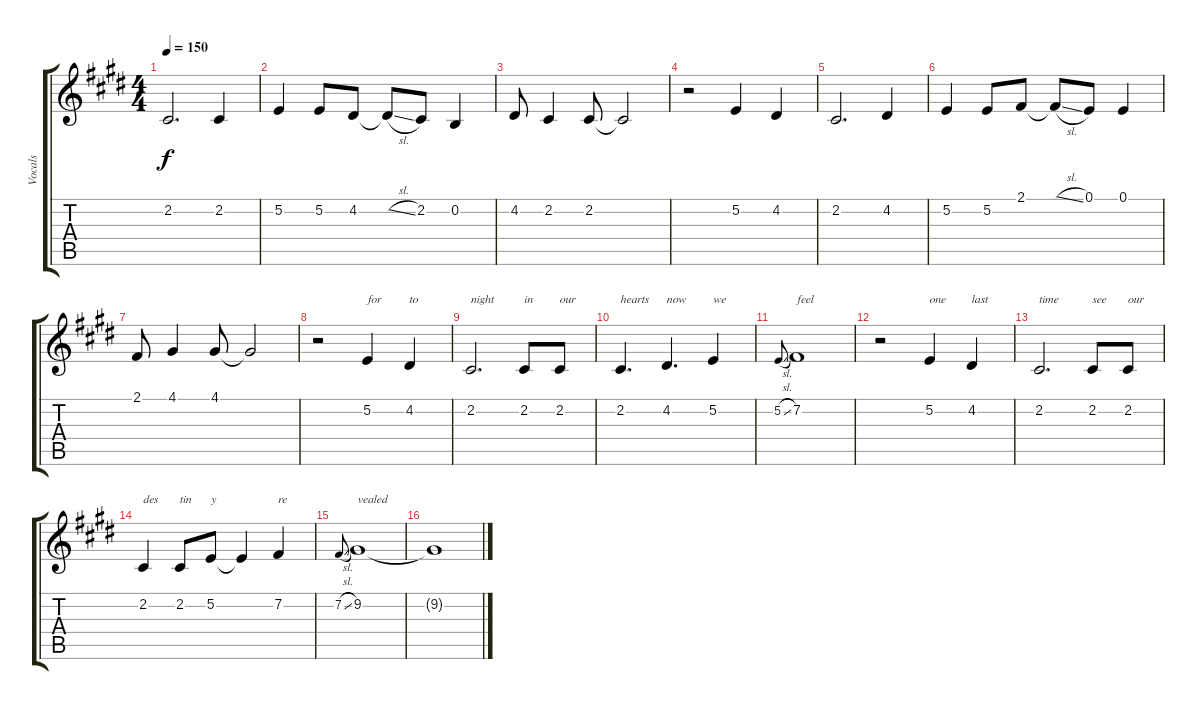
\track ("Vocals" "Vocals") {instrument lead2sawtooth}
\staff {score tabs}
\tuning (E4 B3 G3 D3 A2 E2) {hide}
\ts (4 4)
\tempo 150
\clef g2
\ks c#minor
2.2.2{d dy f} 2.2.4 |
5.2.4 5.2.8 4.2.8 4.2{sl t}.8 2.2.8 0.2.4 |
4.2.8 2.2.4 2.2.8 2.2{t}.2 |
r.2 5.2.4 4.2.4 |
2.2.2{d} 4.2.4 |
5.2.4 5.2.8 2.1.8 2.1{sl t}.8 0.1.8 0.1.4 |
2.1.8 4.1.4 4.1.8 4.1{t}.2 |
r.2 5.2.4{txt "for "} 4.2.4{txt "to"} |
2.2.2{d txt "night"} 2.2.8{txt "in"} 2.2.8{txt "our"} |
2.2.4{d txt "hearts"} 4.2.4{d txt "now "} 5.2.4{txt "we"} |
5.2{sl}.8{gr onbeat} 7.2.1{txt "feel"} |
r.2 5.2.4{txt "one"} 4.2.4{txt "last"} |
2.2.2{d txt "time"} 2.2.8{txt "see"} 2.2.8{txt "our"} |
2.2.4{txt "des"} 2.2.8{txt "tin"} 5.2.8{txt "y"} 5.2{t}.4 7.2.4{txt "re"} |
7.2{sl}.8{gr onbeat} 9.2.1{txt "vealed"} |
9.2{t}.1
